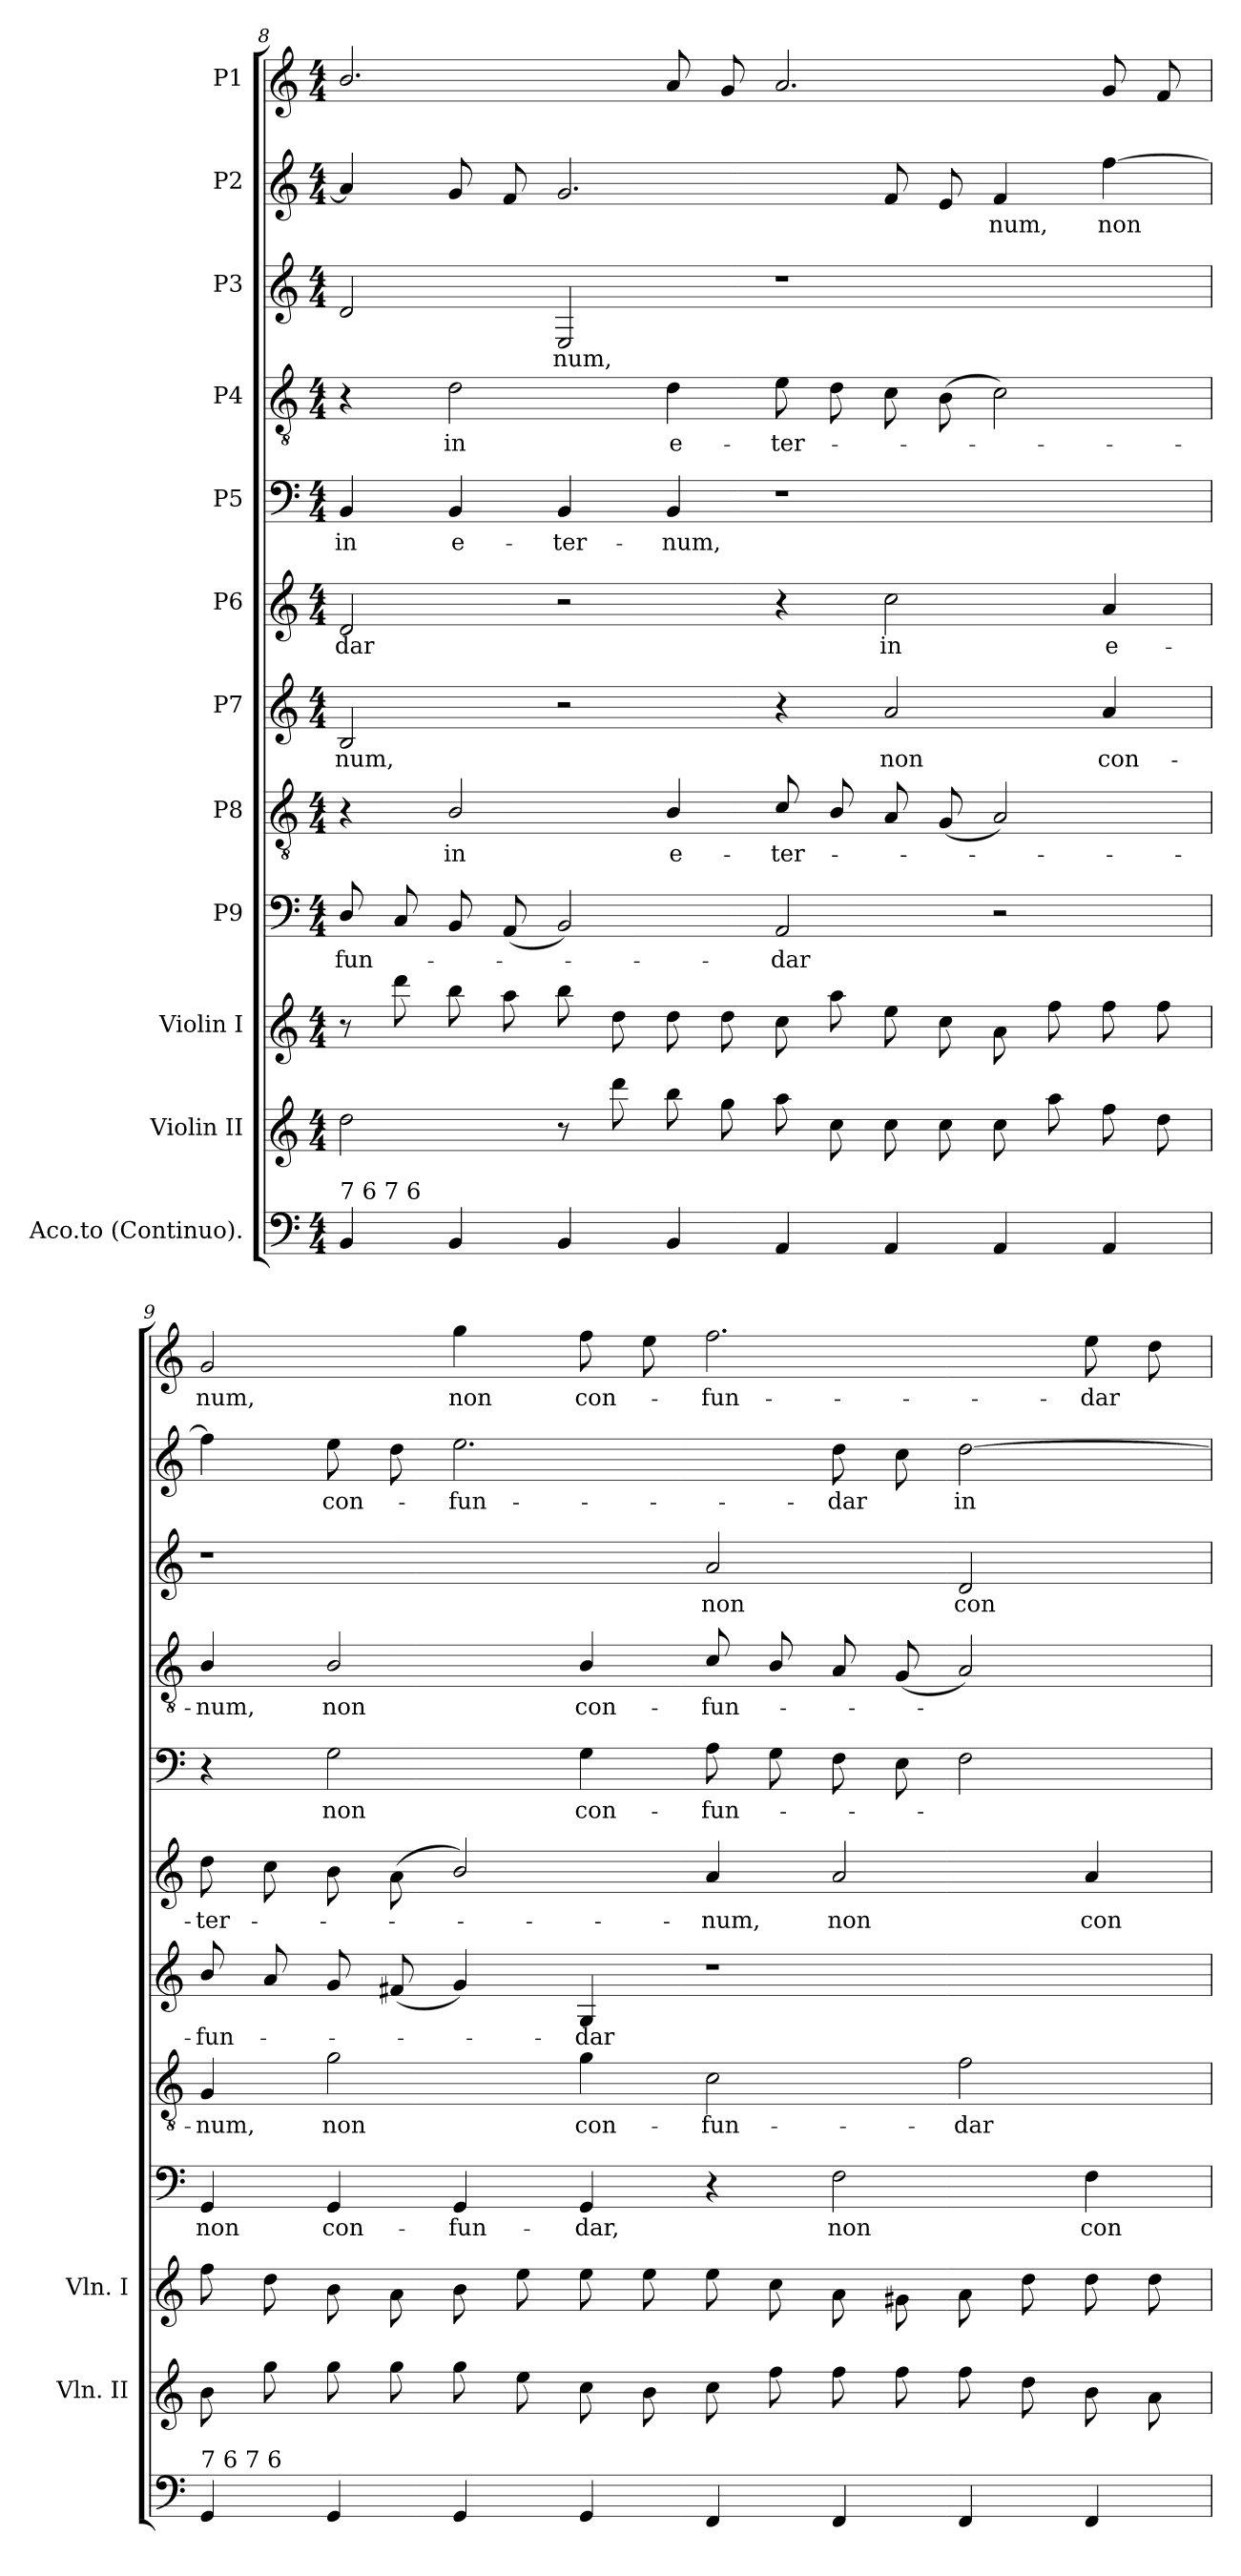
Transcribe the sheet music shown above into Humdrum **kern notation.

**kern	**kern	**kern	**kern	**text	**kern	**text	**kern	**text	**kern	**text	**kern	**text	**kern	**text	**kern	**text	**kern	**text	**kern	**text
*part12	*part11	*part10	*part9	*part9	*part8	*part8	*part7	*part7	*part6	*part6	*part5	*part5	*part4	*part4	*part3	*part3	*part2	*part2	*part1	*part1
*staff12	*staff11	*staff10	*staff9	*staff9	*staff8	*staff8	*staff7	*staff7	*staff6	*staff6	*staff5	*staff5	*staff4	*staff4	*staff3	*staff3	*staff2	*staff2	*staff1	*staff1
*I"Aco.to (Continuo).	*I"Violin II	*I"Violin I	*I"P9	*	*I"P8	*	*I"P7	*	*I"P6	*	*I"P5	*	*I"P4	*	*I"P3	*	*I"P2	*	*I"P1	*
*	*I'Vln. II	*I'Vln. I	*	*	*	*	*	*	*	*	*	*	*	*	*	*	*	*	*	*
*clefF4	*clefG2	*clefG2	*clefF4	*	*clefGv2	*	*clefG2	*	*clefG2	*	*clefF4	*	*clefGv2	*	*clefG2	*	*clefG2	*	*clefG2	*
*	*	*	*	*	*ITrd7c12	*	*	*	*	*	*	*	*ITrd7c12	*	*	*	*	*	*	*
*k[]	*k[]	*k[]	*k[]	*	*k[]	*	*k[]	*	*k[]	*	*k[]	*	*k[]	*	*k[]	*	*k[]	*	*k[]	*
*C:	*C:	*C:	*C:	*	*C:	*	*C:	*	*C:	*	*C:	*	*C:	*	*C:	*	*C:	*	*C:	*
*M4/4	*M4/4	*M4/4	*M4/4	*	*M4/4	*	*M4/4	*	*M4/4	*	*M4/4	*	*M4/4	*	*M4/4	*	*M4/4	*	*M4/4	*
=8	=8	=8	=8	=8	=8	=8	=8	=8	=8	=8	=8	=8	=8	=8	=8	=8	=8	=8	=8	=8
!	!	!	!	!LO:LY:b:color=#000000	!	!	!	!	!	!	!	!	!	!	!	!	!	!	!	!
!	!	!	!	!	!	!	!	!LO:LY:b:color=#000000	!	!	!	!	!	!	!	!	!	!	!	!
!	!	!	!	!	!	!	!	!	!	!LO:LY:b:color=#000000	!	!	!	!	!	!	!	!	!	!
!LO:TX:a:t=7                       6                            7                       6	!	!	!	!	!	!	!	!	!	!	!	!	!	!	!	!	!	!	!	!
!	!	!	!	!	!	!	!	!	!	!	!	!LO:LY:b:color=#000000	!	!	!	!	!	!	!	!
4BBi/	2ddi\	8r	8Di/	-fun-	4r	.	2Bi/	-num,	2di/	-dar	4BBi/	in	4r	.	2di/	.	4ai/]	.	2.bi/	.
.	.	8dddi\	8Ci/	.	.	.	.	.	.	.	.	.	.	.	.	.	.	.	.	.
!	!	!	!	!	!	!LO:LY:b:color=#000000	!	!	!	!	!	!	!	!	!	!	!	!	!	!
!	!	!	!	!	!	!	!	!	!	!	!	!LO:LY:b:color=#000000	!	!	!	!	!	!	!	!
!	!	!	!	!	!	!	!	!	!	!	!	!	!	!LO:LY:b:color=#000000	!	!	!	!	!	!
4BBi/	.	8bbi\	8BBi/	.	2BBi/	in	.	.	.	.	4BBi/	e-	2Di\	in	.	.	8gi/	.	.	.
.	.	8aai\	(8AAi/	.	.	.	.	.	.	.	.	.	.	.	.	.	8fi/	.	.	.
!	!	!	!	!	!	!	!	!	!	!	!	!LO:LY:b:color=#000000	!	!	!	!	!	!	!	!
!	!	!	!	!	!	!	!	!	!	!	!	!	!	!	!	!LO:LY:b:color=#000000	!	!	!	!
4BBi/	8r	8bbi\	2BBi/)	.	.	.	2r	.	2r	.	4BBi/	-ter-	.	.	2Ei/	-num,	2.gi/	.	.	.
.	8dddi\	8ddi\	.	.	.	.	.	.	.	.	.	.	.	.	.	.	.	.	.	.
!	!	!	!	!	!	!LO:LY:b:color=#000000	!	!	!	!	!	!	!	!	!	!	!	!	!	!
!	!	!	!	!	!	!	!	!	!	!	!	!LO:LY:b:color=#000000	!	!	!	!	!	!	!	!
!	!	!	!	!	!	!	!	!	!	!	!	!	!	!LO:LY:b:color=#000000	!	!	!	!	!	!
4BBi/	8bbi\	8ddi\	.	.	4BBi/	e-	.	.	.	.	4BBi/	-num,	4Di\	e-	.	.	.	.	8ai/	.
.	8ggi\	8ddi\	.	.	.	.	.	.	.	.	.	.	.	.	.	.	.	.	8gi/	.
!	!	!	!	!LO:LY:b:color=#000000	!	!	!	!	!	!	!	!	!	!	!	!	!	!	!	!
!	!	!	!	!	!	!LO:LY:b:color=#000000	!	!	!	!	!	!	!	!	!	!	!	!	!	!
!	!	!	!	!	!	!	!	!	!	!	!	!	!	!LO:LY:b:color=#000000	!	!	!	!	!	!
4AAi/	8aai\	8cci\	2AAi/	-dar	8Ci/	-ter-	4r	.	4r	.	1r	.	8Ei\	-ter-	1r	.	.	.	2.ai/	.
.	8cci\	8aai\	.	.	8BBi/	.	.	.	.	.	.	.	8Di\	.	.	.	.	.	.	.
!	!	!	!	!	!	!	!	!LO:LY:b:color=#000000	!	!	!	!	!	!	!	!	!	!	!	!
!	!	!	!	!	!	!	!	!	!	!LO:LY:b:color=#000000	!	!	!	!	!	!	!	!	!	!
4AAi/	8cci\	8eei\	.	.	8AAi/	.	2ai/	non	2cci\	in	.	.	8Ci\	.	.	.	8fi/	.	.	.
.	8cci\	8cci\	.	.	(8GGi/	.	.	.	.	.	.	.	(8BBi\	.	.	.	8ei/	.	.	.
!	!	!	!	!	!	!	!	!	!	!	!	!	!	!	!	!	!	!LO:LY:b:color=#000000	!	!
4AAi/	8cci\	8ai\	2r	.	2AAi/)	.	.	.	.	.	.	.	2Ci\)	.	.	.	4fi/	-num,	.	.
.	8aai\	8ffi\	.	.	.	.	.	.	.	.	.	.	.	.	.	.	.	.	.	.
!	!	!	!	!	!	!	!	!LO:LY:b:color=#000000	!	!	!	!	!	!	!	!	!	!	!	!
!	!	!	!	!	!	!	!	!	!	!LO:LY:b:color=#000000	!	!	!	!	!	!	!	!	!	!
!	!	!	!	!	!	!	!	!	!	!	!	!	!	!	!	!	!	!LO:LY:b:color=#000000	!	!
4AAi/	8ffi\	8ffi\	.	.	.	.	4ai/	con-	4ai/	e-	.	.	.	.	.	.	[4ffi\	non	8gi/	.
.	8ddi\	8ffi\	.	.	.	.	.	.	.	.	.	.	.	.	.	.	.	.	8fi/	.
!!LO:PB:g=z
=9	=9	=9	=9	=9	=9	=9	=9	=9	=9	=9	=9	=9	=9	=9	=9	=9	=9	=9	=9	=9
!	!	!	!	!LO:LY:b:color=#000000	!	!	!	!	!	!	!	!	!	!	!	!	!	!	!	!
!	!	!	!	!	!	!LO:LY:b:color=#000000	!	!	!	!	!	!	!	!	!	!	!	!	!	!
!	!	!	!	!	!	!	!	!LO:LY:b:color=#000000	!	!	!	!	!	!	!	!	!	!	!	!
!	!	!	!	!	!	!	!	!	!	!LO:LY:b:color=#000000	!	!	!	!	!	!	!	!	!	!
!	!	!	!	!	!	!	!	!	!	!	!	!	!	!LO:LY:b:color=#000000	!	!	!	!	!	!
!LO:TX:a:t=7                       6                        7                       6	!	!	!	!	!	!	!	!	!	!	!	!	!	!	!	!	!	!	!	!
!	!	!	!	!	!	!	!	!	!	!	!	!	!	!	!	!	!	!	!	!LO:LY:b:color=#000000
4GGi/	8bi\	8ffi\	4GGi/	non	4GGi/	-num,	8bi/	-fun-	8ddi\	-ter-	4r	.	4BBi/	-num,	1r	.	4ffi\]	.	2gi/	-num,
.	8ggi\	8ddi\	.	.	.	.	8ai/	.	8cci\	.	.	.	.	.	.	.	.	.	.	.
!	!	!	!	!LO:LY:b:color=#000000	!	!	!	!	!	!	!	!	!	!	!	!	!	!	!	!
!	!	!	!	!	!	!LO:LY:b:color=#000000	!	!	!	!	!	!	!	!	!	!	!	!	!	!
!	!	!	!	!	!	!	!	!	!	!	!	!LO:LY:b:color=#000000	!	!	!	!	!	!	!	!
!	!	!	!	!	!	!	!	!	!	!	!	!	!	!LO:LY:b:color=#000000	!	!	!	!	!	!
!	!	!	!	!	!	!	!	!	!	!	!	!	!	!	!	!	!	!LO:LY:b:color=#000000	!	!
4GGi/	8ggi\	8bi\	4GGi/	con-	2Gi\	non	8gi/	.	8bi\	.	2Gi\	non	2BBi/	non	.	.	8eei\	con-	.	.
.	8ggi\	8ai\	.	.	.	.	(8f#Xi/	.	(8ai\	.	.	.	.	.	.	.	8ddi\	.	.	.
!	!	!	!	!LO:LY:b:color=#000000	!	!	!	!	!	!	!	!	!	!	!	!	!	!	!	!
!	!	!	!	!	!	!	!	!	!	!	!	!	!	!	!	!	!	!LO:LY:b:color=#000000	!	!
!	!	!	!	!	!	!	!	!	!	!	!	!	!	!	!	!	!	!	!	!LO:LY:b:color=#000000
4GGi/	8ggi\	8bi\	4GGi/	-fun-	.	.	4gi/)	.	2bi/)	.	.	.	.	.	.	.	2.eei\	-fun-	4ggi\	non
.	8eei\	8eei\	.	.	.	.	.	.	.	.	.	.	.	.	.	.	.	.	.	.
!	!	!	!	!LO:LY:b:color=#000000	!	!	!	!	!	!	!	!	!	!	!	!	!	!	!	!
!	!	!	!	!	!	!LO:LY:b:color=#000000	!	!	!	!	!	!	!	!	!	!	!	!	!	!
!	!	!	!	!	!	!	!	!LO:LY:b:color=#000000	!	!	!	!	!	!	!	!	!	!	!	!
!	!	!	!	!	!	!	!	!	!	!	!	!LO:LY:b:color=#000000	!	!	!	!	!	!	!	!
!	!	!	!	!	!	!	!	!	!	!	!	!	!	!LO:LY:b:color=#000000	!	!	!	!	!	!
!	!	!	!	!	!	!	!	!	!	!	!	!	!	!	!	!	!	!	!	!LO:LY:b:color=#000000
4GGi/	8cci\	8eei\	4GGi/	-dar,	4Gi\	con-	4Gi/	-dar	.	.	4Gi\	con-	4BBi/	con-	.	.	.	.	8ffi\	con-
.	8bi\	8eei\	.	.	.	.	.	.	.	.	.	.	.	.	.	.	.	.	8eei\	.
!	!	!	!	!	!	!LO:LY:b:color=#000000	!	!	!	!	!	!	!	!	!	!	!	!	!	!
!	!	!	!	!	!	!	!	!	!	!LO:LY:b:color=#000000	!	!	!	!	!	!	!	!	!	!
!	!	!	!	!	!	!	!	!	!	!	!	!LO:LY:b:color=#000000	!	!	!	!	!	!	!	!
!	!	!	!	!	!	!	!	!	!	!	!	!	!	!LO:LY:b:color=#000000	!	!	!	!	!	!
!	!	!	!	!	!	!	!	!	!	!	!	!	!	!	!	!LO:LY:b:color=#000000	!	!	!	!
!	!	!	!	!	!	!	!	!	!	!	!	!	!	!	!	!	!	!	!	!LO:LY:b:color=#000000
4FFi/	8cci\	8eei\	4r	.	2Ci\	-fun-	1r	.	4ai/	-num,	8Ai\	-fun-	8Ci/	-fun-	2ai/	non	.	.	2.ffi\	-fun-
.	8ffi\	8cci\	.	.	.	.	.	.	.	.	8Gi\	.	8BBi/	.	.	.	.	.	.	.
!	!	!	!	!LO:LY:b:color=#000000	!	!	!	!	!	!	!	!	!	!	!	!	!	!	!	!
!	!	!	!	!	!	!	!	!	!	!LO:LY:b:color=#000000	!	!	!	!	!	!	!	!	!	!
!	!	!	!	!	!	!	!	!	!	!	!	!	!	!	!	!	!	!LO:LY:b:color=#000000	!	!
4FFi/	8ffi\	8ai\	2Fi\	non	.	.	.	.	2ai/	non	8Fi\	.	8AAi/	.	.	.	8ddi\	-dar	.	.
.	8ffi\	8g#Xi\	.	.	.	.	.	.	.	.	8Ei\	.	(8GGi/	.	.	.	8cci\	.	.	.
!	!	!	!	!	!	!LO:LY:b:color=#000000	!	!	!	!	!	!	!	!	!	!	!	!	!	!
!	!	!	!	!	!	!	!	!	!	!	!	!	!	!	!	!LO:LY:b:color=#000000	!	!	!	!
!	!	!	!	!	!	!	!	!	!	!	!	!	!	!	!	!	!	!LO:LY:b:color=#000000	!	!
4FFi/	8ffi\	8ai\	.	.	2Fi\	-dar	.	.	.	.	2Fi\	.	2AAi/)	.	2di/	con-	[2ddi\	in-	.	.
.	8ddi\	8ddi\	.	.	.	.	.	.	.	.	.	.	.	.	.	.	.	.	.	.
!	!	!	!	!LO:LY:b:color=#000000	!	!	!	!	!	!	!	!	!	!	!	!	!	!	!	!
!	!	!	!	!	!	!	!	!	!	!LO:LY:b:color=#000000	!	!	!	!	!	!	!	!	!	!
!	!	!	!	!	!	!	!	!	!	!	!	!	!	!	!	!	!	!	!	!LO:LY:b:color=#000000
4FFi/	8bi\	8ddi\	4Fi\	con-	.	.	.	.	4ai/	con-	.	.	.	.	.	.	.	.	8eei\	-dar
.	8ai\	8ddi\	.	.	.	.	.	.	.	.	.	.	.	.	.	.	.	.	8ddi\	.
=	=	=	=	=	=	=	=	=	=	=	=	=	=	=	=	=	=	=	=	=
*-	*-	*-	*-	*-	*-	*-	*-	*-	*-	*-	*-	*-	*-	*-	*-	*-	*-	*-	*-	*-
